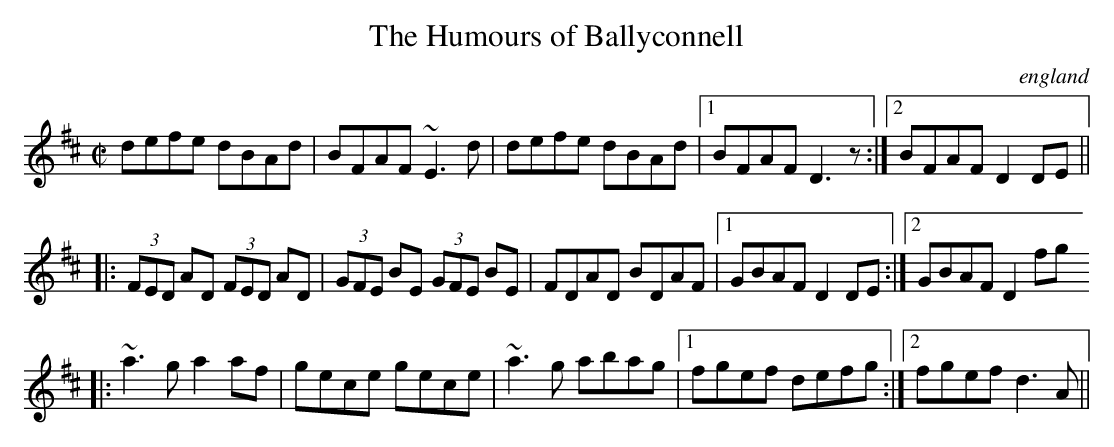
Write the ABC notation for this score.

X:1
T:Humours of Ballyconnell, The
O:england
M:C|
L:1/8
K:D
defe dBAd|BFAF ~E3d|defe dBAd|1 BFAF D3z:|2 BFAF D2DE||
|:(3FED AD (3FED AD|(3GFE BE (3GFE BE|FDAD BDAF|1 GBAF D2DE:|2 GBAF D2fg
||
|:~a3g a2af|gece gece|~a3g abag|1 fgef defg:|2 fgef d3A||
